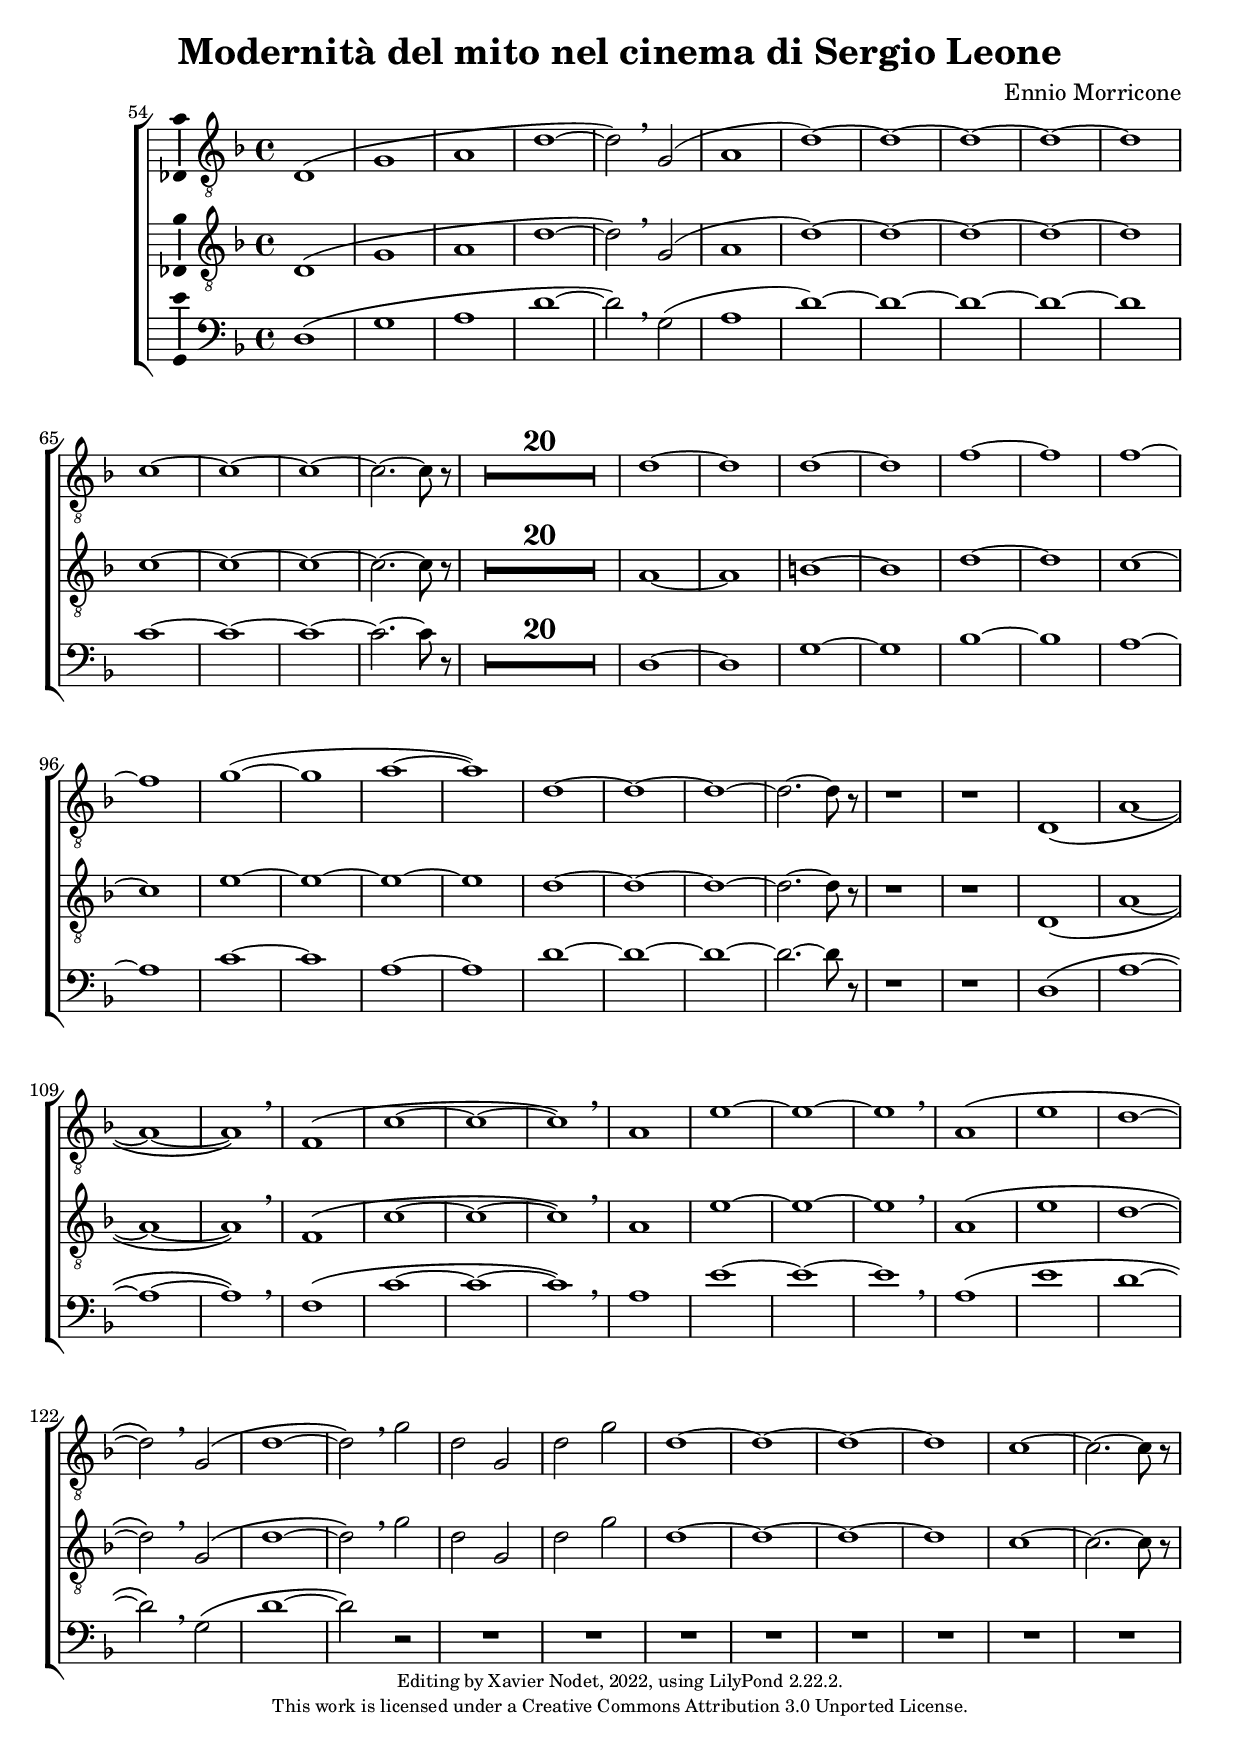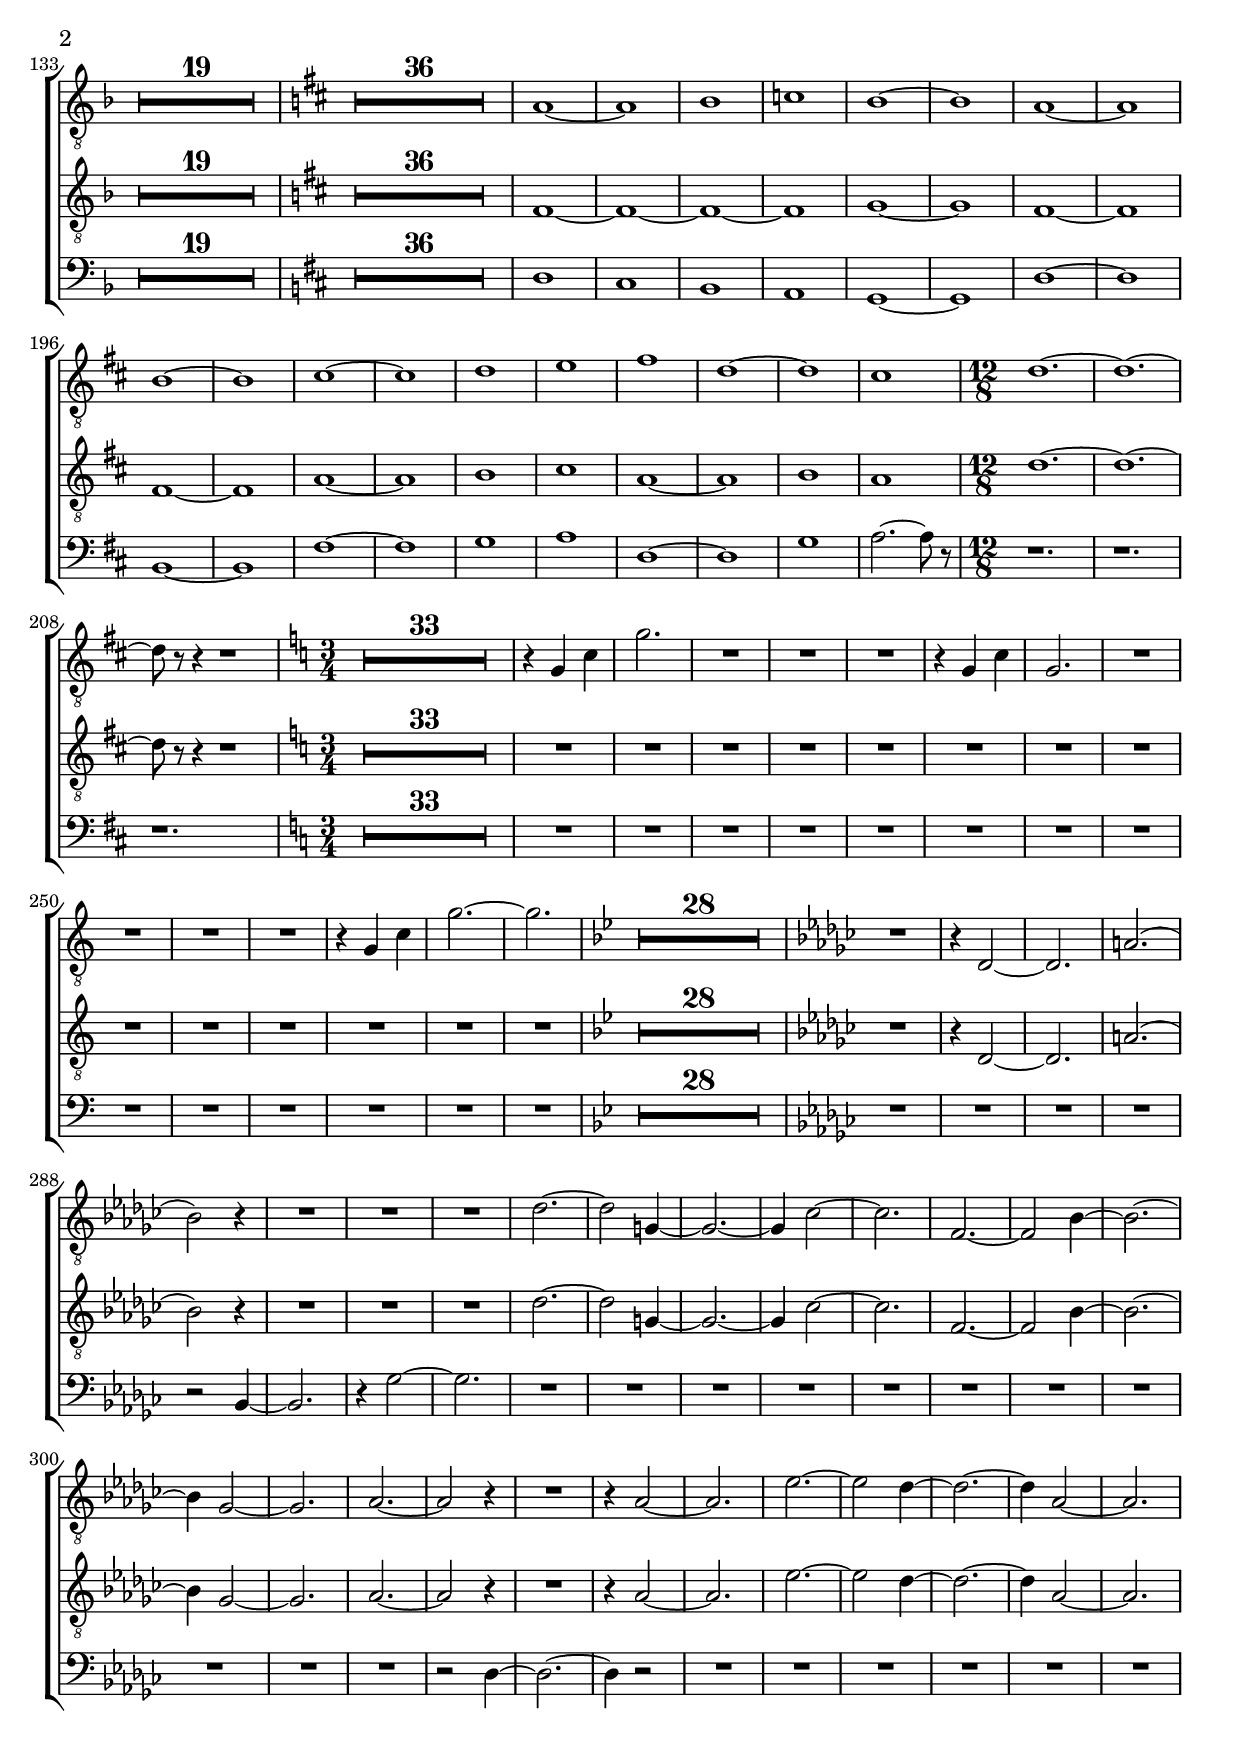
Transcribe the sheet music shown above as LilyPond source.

\version "2.22.2"

\header {
  title = "Modernità del mito nel cinema di Sergio Leone"
  composer = "Ennio Morricone"
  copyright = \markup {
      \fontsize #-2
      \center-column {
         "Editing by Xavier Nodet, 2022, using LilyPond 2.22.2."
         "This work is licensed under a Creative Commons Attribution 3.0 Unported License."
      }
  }
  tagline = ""
}

tenors = \relative c {
  \clef "G_8"
  \key f \major

  % 54
  \bar ""
  d1\( | g | a | d~ | d2\) \breathe g,( | a1 | d)~ | d1~ | d~ | d~ | d
  % 65
  c~ | c~ | c~ | c2.~ c8 r8 |
  \compressMMRests {R1*20} |
  % 89  
  d1~ | d | d~ | d | f~ | f | f~ | f | g(~ | g | a~ | a)
  % 101
  d,~ | d~ | d~ | d2.~ d8 r8 | r1 | r1 |
  % 107
  d,1\( | a'~ | a~ | a\) \breathe | f\( | c'~ | c~ | c\) \breathe
  % 115
  a | e'~ | e~ | e \breathe | a,\( | e' | d~ | d2\) \breathe g,\( |
  % 123
  d'1~ | d2\) \breathe g | d g, | d' g | d1~ | d~ | d~ | d | c~ | c2.~ c8 r8 |
  % 133
  \compressMMRests {R1*19} |
  % 152
  \key d \major
  \compressMMRests {R1*36} |
  % 188
  a1~ | a | b | c | b~ | b | a~ | a | b~ | b | cis~ | cis | d |
  % 200
  e | fis | d~ | d | cis |
  % 206
  \time 12/8
  d1.~ | d~ | d8 r8 r4 r1 |

  % 209
  \key c \major
  \time 3/4
  \compressMMRests {R2.*33} |
  r4 g, c | g'2. | R2.*3 | r4 g, c | g2. | R2.*4 | r4 g c | g'2.~ | g |
  
  % 255
  \key bes \major
  \compressMMRests {R2.*28} |
  
  % 284
  \key ges \major
  R2. | r4 des,2~ | 2. | a'( | bes2) r4 | R2.*3 | des2.~ | 2 g,4~ | 2.~ | 4 ces2~ | 2. |
  % 297
  f,~ | 2 bes4~| 2.~ | 4 ges2~ | 2. | aes~ | 2  r4 | R2. | r4 aes2~ | 2. |
  % 307
  ees'2.~ | 2 des4~ | 2.~ | 4 aes2~ | 2.
}

tenors_deux = \relative c {
  \clef "G_8"
  \key f \major

  % 54
  \bar ""
  d1\( | g | a | d~ | d2\) \breathe g,( | a1 | d)~ | d1~ | d~ | d~ | d
  % 65
  c~ | c~ | c~ | c2.~ c8 r8 |
  % en fait, 20 mesures
  \compressMMRests {R1*20} |
  % 89
  a1~ | a | b~ | b | d~ | d | c~ | c | e~ | e~ | e~ | e
  % 101
  d~ | d~ | d~ | d2.~ d8 r8 | r1 | r1 |
  % 107
  d,1\( | a'~ | a~ | a\) \breathe | f\( | c'~ | c~ | c\) \breathe
  % 115
  a | e'~ | e~ | e \breathe | a,\( | e' | d~ | d2\) \breathe  g,\( |
  % 123
  d'1~ | d2\) \breathe g | d g, | d' g | d1~ | d~ | d~ | d | c~ | c2.~ c8 r8 |
  % 133
  \compressMMRests {R1*19} |
  % 152
  \key d \major
  \compressMMRests {R1*36} |
  % 188
  fis,1~ | fis~ | fis~ | fis | g~ | g | fis~ | fis | fis~ | fis | a~ | a |
  % 200
  b | cis | a~ | a | b | a |
  % 206
  \time 12/8
  d1.~ | d~ | d8 r8 r4 r1 |

  % 209
  \key c \major
  \time 3/4
  \compressMMRests {R2.*33} |
  R2.*14 |

  % 255
  \key bes \major
  \compressMMRests {R2.*28} |
  
  % 284
  \key ges \major
  R2. | r4 des,2~ | 2. | a'( | bes2) r4 | R2.*3 | des2.~ | 2 g,4~ | 2.~ | 4 ces2~ | 2. |
  % 297
  f,~ | 2 bes4~| 2.~ | 4 ges2~ | 2. | aes~ | 2  r4 | R2. | r4 aes2~ | 2. |
  % 307
  ees'2.~ | 2 des4~ | 2.~ | 4 aes2~ | 2.
}

basses = \relative c {
  \clef bass
  \key f \major

  % 54
  \bar ""
  d1\( | g | a | d~ | d2\) \breathe g,( | a1 | d)~ | d1~ | d~ | d~ | d
  % 65
  c~ | c~ | c~ | c2.~ c8 r8 |
  % en fait, 20 mesures
  \compressMMRests {R1*20} |
  % 89
  d,1~ | d | g~ | g | bes~ | bes | a~ | a | c~ | c | a~ | a
  % 101
  d~ | d~ | d~ | d2.~ d8 r8 | r1 | r1 |
  % 107
  d,1\( | a'~ | a~ | a\) \breathe | f\( | c'~ | c~ | c\) \breathe
  % 115
  a | e'~ | e~ | e \breathe | a,\( | e' | d~ | d2\) \breathe g,\( |
  % 123
  d'1~ | d2\) r2 | R1*8
  % 133
  \compressMMRests {R1*19} |
  % 152
  \key d \major
  \compressMMRests {R1*36} |
  % 188
  d,1 | cis | b | a | g~ | g | d'~ | d | b~ | b | fis'~ | fis |
  % 200
  g | a | d,~ | d | g | a2.~ a8 r8 |
  % 206
  \time 12/8
  r1. | r1. | r1. |

  % 209
  \key c \major
  \time 3/4
  \compressMMRests {R2.*33} |
  R2.*14 |

  % 255
  \key bes \major
  \compressMMRests {R2.*28} |
  
  % 284
  \key ges \major
  R2.*4 | r2 bes,4~ | 2. | r4 ges'2~ | 2. | R2.*11 | r2 des4~ | 2.~ | 4 r2 | R2.*6 |
}

\score{
  \new ChoirStaff <<

  \set Score.currentBarNumber = #54
  \set Score.barNumberVisibility = #all-bar-numbers-visible
  \time 4/4
  %\tempo 4 = 69

    \new Voice = "T. I" \with { \consists Ambitus_engraver } {
      \tenors
    }
    \new Voice = "T. II"  \with { \consists Ambitus_engraver } {
      \tenors_deux
    }
    \new Voice = "B."  \with { \consists Ambitus_engraver } {
      \basses
    }    
  >>
  \layout { }
  \midi { }
}
